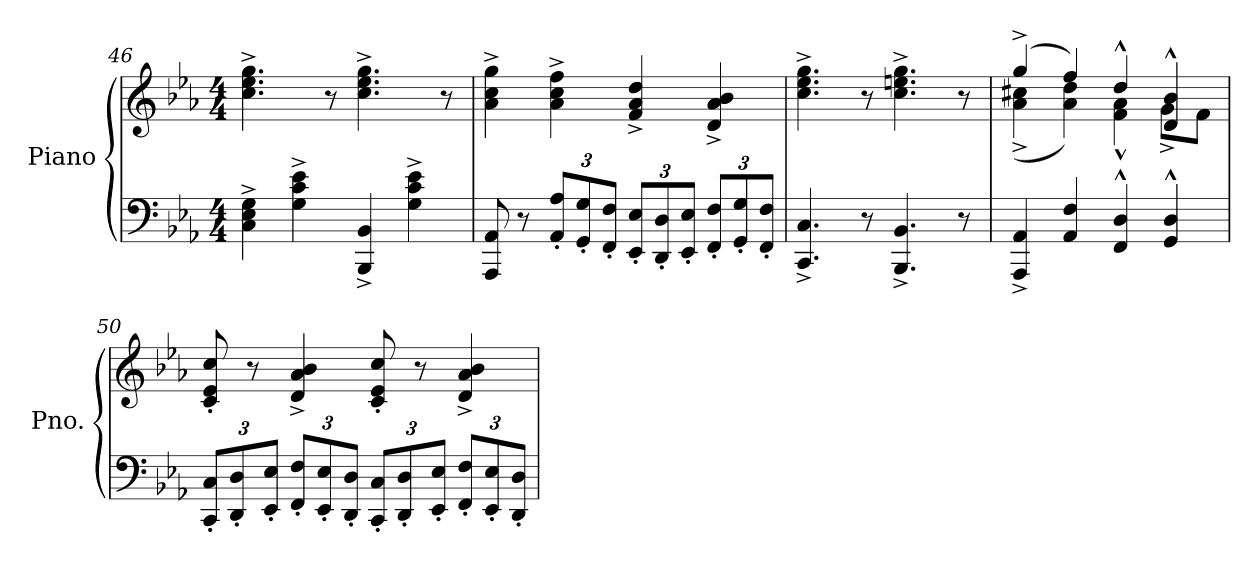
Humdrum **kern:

**kern	**kern	**dynam
*part1	*part1	*part1
*staff2	*staff1	*staff1/2
*I"Piano	*	*
*I'Pno.	*	*
!!LO:LB:g=z
*clefF4	*clefG2	*
*k[b-e-a-]	*k[b-e-a-]	*
*M4/4	*M4/4	*
=46	=46	=46
4C\^ 4E-\^ 4G\^	4.cc\^ 4.ee-\^ 4.gg\^	.
4G\^ 4c\^ 4e-\^	.	.
.	8r	.
4BBB-/^ 4BB-/^	4.cc\^ 4.ee-\^ 4.gg\^	.
4G\^ 4c\^ 4e-\^	.	.
.	8r	.
=47	=47	=47
8AAA-/ 8AA-/	4a-\^ 4cc\^ 4gg\^	.
8r	.	.
*Xbrackettup	*	*
12AA-/' 12A-/'L	4a-\^ 4cc\^ 4ff\^	.
12GG/' 12G/'	.	.
12FF/' 12F/'J	.	.
12EE-/' 12E-/'L	4f/^ 4a-/^ 4dd/^	.
12DD/' 12D/'	.	.
12EE-/' 12E-/'J	.	.
12FF/' 12F/'L	4d/^ 4a-/^ 4b-/^	.
12GG/' 12G/'	.	.
12FF/' 12F/'J	.	.
=48	=48	=48
4.CC/^ 4.C/^	4.cc\^ 4.ee-\^ 4.gg\^	.
8r	8r	.
4.BBB-/^ 4.BB-/^	4.cc\^ 4.een\^ 4.gg\^	.
8r	8r	.
=49	=49	=49
*	*^	*
!	!	!	!LO:DY:b
4AAA-/^ 4AA-/^	(4gg^/	(4a-\^ 4cc#X\^	other-dynamics
4AA-/ 4F/	4ff/)	4a-\ 4dd\)	.
4FF/^^ 4D/^^	4dd^^/	4f\^^ 4a-\^^	.
4GG/^^ 4D/^^	4d/^^ 4b-/^^	8g^\L	.
.	.	8f\J	.
*	*v	*v	*
=50	=50	=50
12CC/' 12C/'L	8c/' 8e-/' 8cc/'	.
12DD/' 12D/'	.	.
.	8r	.
12EE-/' 12E-/'J	.	.
12FF/' 12F/'L	4d/^ 4a-/^ 4b-/^	.
12EE-/' 12E-/'	.	.
12DD/' 12D/'J	.	.
12CC/' 12C/'L	8c/' 8e-/' 8cc/'	.
12DD/' 12D/'	.	.
.	8r	.
12EE-/' 12E-/'J	.	.
12FF/' 12F/'L	4d/^ 4a-/^ 4b-/^	.
12EE-/' 12E-/'	.	.
12DD/' 12D/'J	.	.
=	=	=
*-	*-	*-
